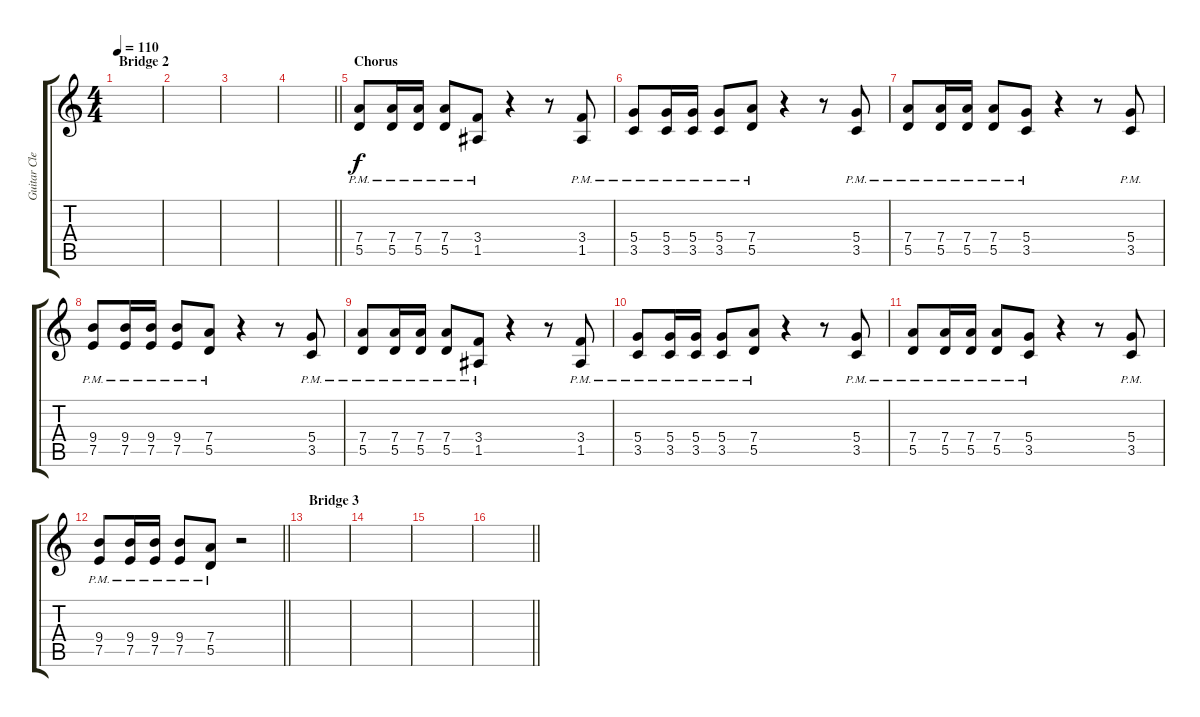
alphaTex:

\track ("Guitar Clean" "Guitar Cle") {instrument electricguitarclean}
\staff {score tabs}
\tuning (E4 B3 G3 D3 A2 E2) {hide}
\ts (4 4)
\section ("" "Bridge 2")
\tempo 110
\clef g2
\ks c
|
|
|
\barLineRight lightlight
|
\section ("" "Chorus")
(7.4{pm} 5.5{pm}).8 (7.4{pm} 5.5{pm}).16 (7.4{pm} 5.5{pm}).16 (7.4{pm} 5.5{pm}).8 (3.4{pm} 1.5{pm}).8 r.4 r.8 (3.4{pm} 1.5{pm}).8 |
(5.4{pm} 3.5{pm}).8 (5.4{pm} 3.5{pm}).16 (5.4{pm} 3.5{pm}).16 (5.4{pm} 3.5{pm}).8 (7.4{pm} 5.5{pm}).8 r.4 r.8 (5.4{pm} 3.5{pm}).8 |
(7.4{pm} 5.5{pm}).8 (7.4{pm} 5.5{pm}).16 (7.4{pm} 5.5{pm}).16 (7.4{pm} 5.5{pm}).8 (5.4{pm} 3.5{pm}).8 r.4 r.8 (5.4{pm} 3.5{pm}).8 |
(9.4{pm} 7.5{pm}).8 (9.4{pm} 7.5{pm}).16 (9.4{pm} 7.5{pm}).16 (9.4{pm} 7.5{pm}).8 (7.4{pm} 5.5{pm}).8 r.4 r.8 (5.4{pm} 3.5{pm}).8 |
(7.4{pm} 5.5{pm}).8 (7.4{pm} 5.5{pm}).16 (7.4{pm} 5.5{pm}).16 (7.4{pm} 5.5{pm}).8 (3.4{pm} 1.5{pm}).8 r.4 r.8 (3.4{pm} 1.5{pm}).8 |
(5.4{pm} 3.5{pm}).8 (5.4{pm} 3.5{pm}).16 (5.4{pm} 3.5{pm}).16 (5.4{pm} 3.5{pm}).8 (7.4{pm} 5.5{pm}).8 r.4 r.8 (5.4{pm} 3.5{pm}).8 |
(7.4{pm} 5.5{pm}).8 (7.4{pm} 5.5{pm}).16 (7.4{pm} 5.5{pm}).16 (7.4{pm} 5.5{pm}).8 (5.4{pm} 3.5{pm}).8 r.4 r.8 (5.4{pm} 3.5{pm}).8 |
\barLineRight lightlight
(9.4{pm} 7.5{pm}).8 (9.4{pm} 7.5{pm}).16 (9.4{pm} 7.5{pm}).16 (9.4{pm} 7.5{pm}).8 (7.4{pm} 5.5{pm}).8 r.2 |
\section ("" "Bridge 3")
|
|
|
\barLineRight lightlight
